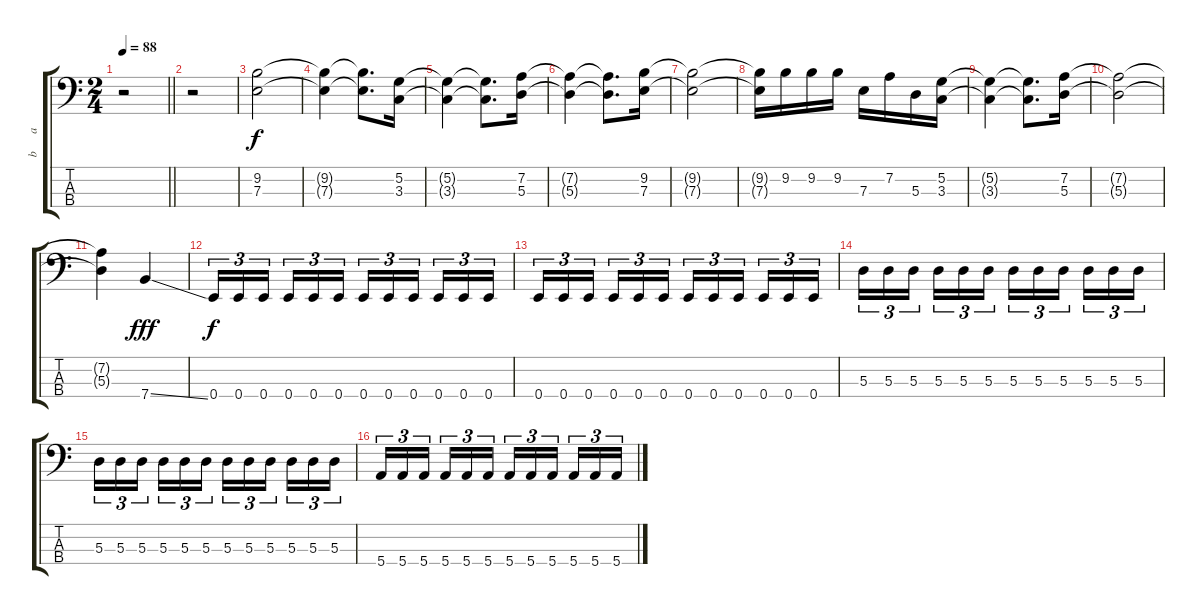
\track ("b      a       s      s" "b      a  ") {instrument electricbassfinger}
\staff {score tabs}
\tuning (G2 D2 A1 E1) {hide}
\ts (2 4)
\tempo 88
\clef f4
\barLineRight lightlight
\ks c
r.2{dy f instrument electricbassfinger} |
r.2 |
(9.2 7.3).2 |
(9.2{t} 7.3{t}).4 (9.2{t} 7.3{t}).8{d} (5.2 3.3).16 |
(5.2{t} 3.3{t}).4 (5.2{t} 3.3{t}).8{d} (7.2 5.3).16 |
(7.2{t} 5.3{t}).4 (7.2{t} 5.3{t}).8{d} (9.2 7.3).16 |
(9.2{t} 7.3{t}).2 |
(9.2{t} 7.3{t}).16 9.2.16 9.2.16 9.2.16 7.3.16 7.2.16 5.3.16 (5.2 3.3).16 |
(5.2{t} 3.3{t}).4 (5.2{t} 3.3{t}).8{d} (7.2 5.3).16 |
(7.2{t} 5.3{t}).2 |
(7.2{t} 5.3{t}).4 7.4{ss}.4{dy fff} |
0.4.16{tu (3 2) dy f} 0.4.16{tu (3 2)} 0.4.16{tu (3 2) beam splitsecondary} 0.4.16{tu (3 2)} 0.4.16{tu (3 2)} 0.4.16{tu (3 2)} 0.4.16{tu (3 2)} 0.4.16{tu (3 2)} 0.4.16{tu (3 2) beam splitsecondary} 0.4.16{tu (3 2)} 0.4.16{tu (3 2)} 0.4.16{tu (3 2)} |
0.4.16{tu (3 2)} 0.4.16{tu (3 2)} 0.4.16{tu (3 2) beam splitsecondary} 0.4.16{tu (3 2)} 0.4.16{tu (3 2)} 0.4.16{tu (3 2)} 0.4.16{tu (3 2)} 0.4.16{tu (3 2)} 0.4.16{tu (3 2) beam splitsecondary} 0.4.16{tu (3 2)} 0.4.16{tu (3 2)} 0.4.16{tu (3 2)} |
5.3.16{tu (3 2)} 5.3.16{tu (3 2)} 5.3.16{tu (3 2) beam splitsecondary} 5.3.16{tu (3 2)} 5.3.16{tu (3 2)} 5.3.16{tu (3 2)} 5.3.16{tu (3 2)} 5.3.16{tu (3 2)} 5.3.16{tu (3 2) beam splitsecondary} 5.3.16{tu (3 2)} 5.3.16{tu (3 2)} 5.3.16{tu (3 2)} |
5.3.16{tu (3 2)} 5.3.16{tu (3 2)} 5.3.16{tu (3 2) beam splitsecondary} 5.3.16{tu (3 2)} 5.3.16{tu (3 2)} 5.3.16{tu (3 2)} 5.3.16{tu (3 2)} 5.3.16{tu (3 2)} 5.3.16{tu (3 2) beam splitsecondary} 5.3.16{tu (3 2)} 5.3.16{tu (3 2)} 5.3.16{tu (3 2)} |
5.4.16{tu (3 2)} 5.4.16{tu (3 2)} 5.4.16{tu (3 2) beam splitsecondary} 5.4.16{tu (3 2)} 5.4.16{tu (3 2)} 5.4.16{tu (3 2)} 5.4.16{tu (3 2)} 5.4.16{tu (3 2)} 5.4.16{tu (3 2) beam splitsecondary} 5.4.16{tu (3 2)} 5.4.16{tu (3 2)} 5.4.16{tu (3 2)}
